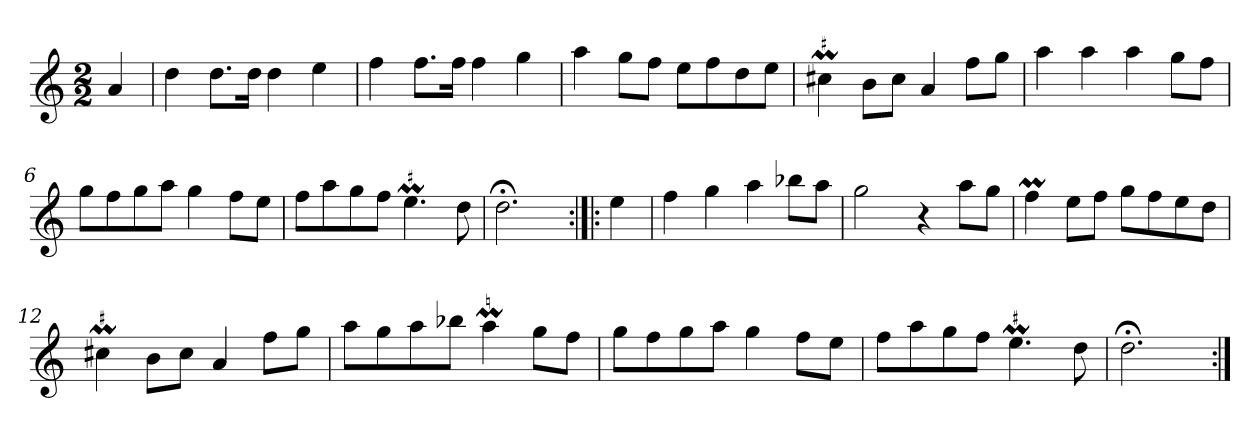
**kern
*part1
*staff1
*clefG2
*k[]
*D:dor
*M2/2
*MM120
=
4a
=1
4dd
8.dd\L
16dd\Jk
4dd
4ee
=2
4ff
8.ff\L
16ff\Jk
4ff
4gg
=3
4aa
8gg\L
8ff\J
8ee\L
8ff\
8dd\
8ee\J
=4
!LO:MOR:acc=#
4cc#XM
8b\L
8cc#\J
4a
8ff\L
8gg\J
=5
4aa
4aa
4aa
8gg\L
8ff\J
=6
8gg\L
8ff\
8gg\
8aa\J
4gg
8ff\L
8ee\J
=7
8ff\L
8aa\
8gg\
8ff\J
!LO:MOR:acc=#
4.eeM
8dd
=8
2.dd;<
=:|!|:
4ee
=9
4ff
4gg
4aa
8bb-X\L
8aa\J
=10
2gg
4r
8aa\L
8gg\J
=11
4ffM
8ee\L
8ff\J
8gg\L
8ff\
8ee\
8dd\J
=12
!LO:MOR:acc=#
4cc#XM
8b\L
8cc#\J
4a
8ff\L
8gg\J
=13
8aa\L
8gg\
8aa\
8bb-X\J
4aaM
8gg\L
8ff\J
=14
8gg\L
8ff\
8gg\
8aa\J
4gg
8ff\L
8ee\J
=15
8ff\L
8aa\
8gg\
8ff\J
!LO:MOR:acc=#
4.eeM
8dd
=16
2.dd;<
=:|!
*-
